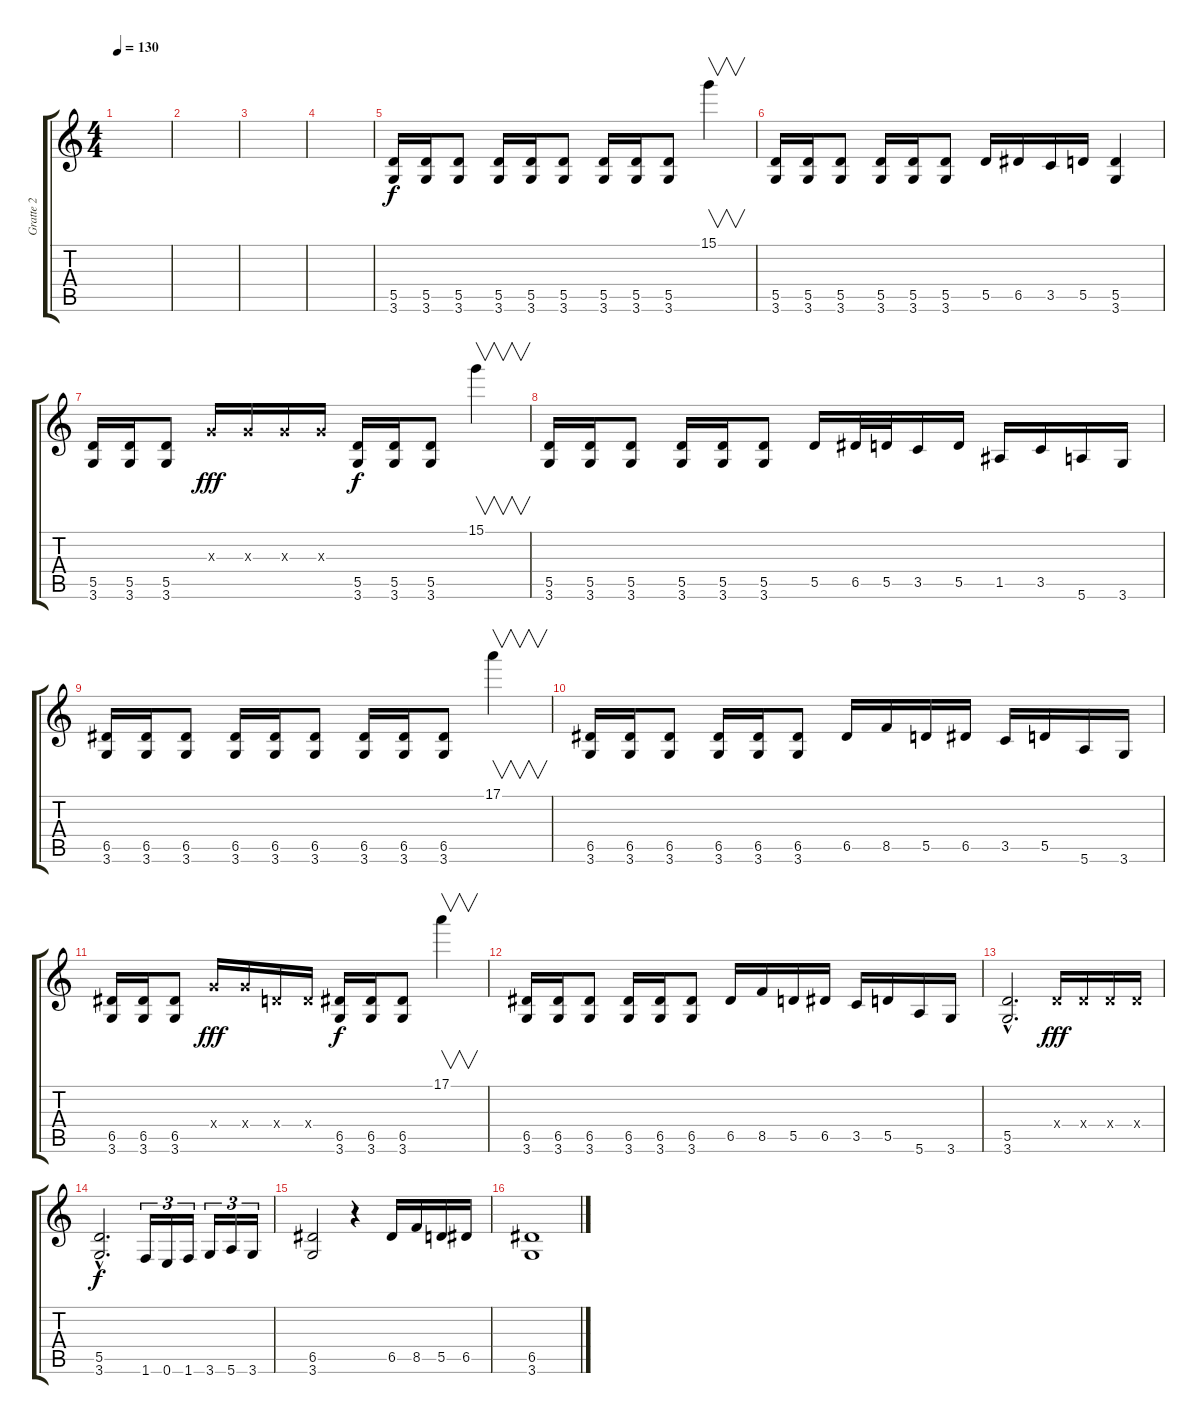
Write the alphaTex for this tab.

\track ("Gratte 2" "Gratte 2") {instrument overdrivenguitar}
\staff {score tabs}
\tuning (E4 B3 G3 D3 A2 E2) {hide}
\ts (4 4)
\tempo 130
\clef g2
\ks c
|
|
|
|
(5.5 3.6).16 (5.5 3.6).16 (5.5 3.6).8 (5.5 3.6).16 (5.5 3.6).16 (5.5 3.6).8 (5.5 3.6).16 (5.5 3.6).16 (5.5 3.6).8 15.1.4{v} |
(5.5 3.6).16 (5.5 3.6).16 (5.5 3.6).8 (5.5 3.6).16 (5.5 3.6).16 (5.5 3.6).8 5.5.16 6.5.16 3.5.16 5.5.16 (5.5 3.6).4 |
(5.5 3.6).16 (5.5 3.6).16 (5.5 3.6).8 0.3{x}.16{dy fff} 0.3{x}.16 0.3{x}.16 0.3{x}.16 (5.5 3.6).16{dy f} (5.5 3.6).16 (5.5 3.6).8 15.1.4{v} |
(5.5 3.6).16 (5.5 3.6).16 (5.5 3.6).8 (5.5 3.6).16 (5.5 3.6).16 (5.5 3.6).8 5.5.16 6.5.32 5.5.32 3.5.16 5.5.16 1.5.16 3.5.16 5.6.16 3.6.16 |
(6.5 3.6).16 (6.5 3.6).16 (6.5 3.6).8 (6.5 3.6).16 (6.5 3.6).16 (6.5 3.6).8 (6.5 3.6).16 (6.5 3.6).16 (6.5 3.6).8 17.1.4{v} |
(6.5 3.6).16 (6.5 3.6).16 (6.5 3.6).8 (6.5 3.6).16 (6.5 3.6).16 (6.5 3.6).8 6.5.16 8.5.16 5.5.16 6.5.16 3.5.16 5.5.16 5.6.16 3.6.16 |
(6.5 3.6).16 (6.5 3.6).16 (6.5 3.6).8 5.4{x}.16{dy fff} 5.4{x}.16 0.4{x}.16 0.4{x}.16 (6.5 3.6).16{dy f} (6.5 3.6).16 (6.5 3.6).8 17.1.4{v} |
(6.5 3.6).16 (6.5 3.6).16 (6.5 3.6).8 (6.5 3.6).16 (6.5 3.6).16 (6.5 3.6).8 6.5.16 8.5.16 5.5.16 6.5.16 3.5.16 5.5.16 5.6.16 3.6.16 |
(5.5{hac} 3.6{hac}).2{d} 0.4{x}.16{dy fff} 0.4{x}.16 0.4{x}.16 0.4{x}.16 |
(5.5{hac} 3.6{hac}).2{d dy f} 1.6.16{tu (3 2)} 0.6.16{tu (3 2)} 1.6.16{tu (3 2)} 3.6.16{tu (3 2)} 5.6.16{tu (3 2)} 3.6.16{tu (3 2)} |
(6.5 3.6).2 r.4 6.5.16 8.5.16 5.5.16 6.5.16 |
(6.5 3.6).1
